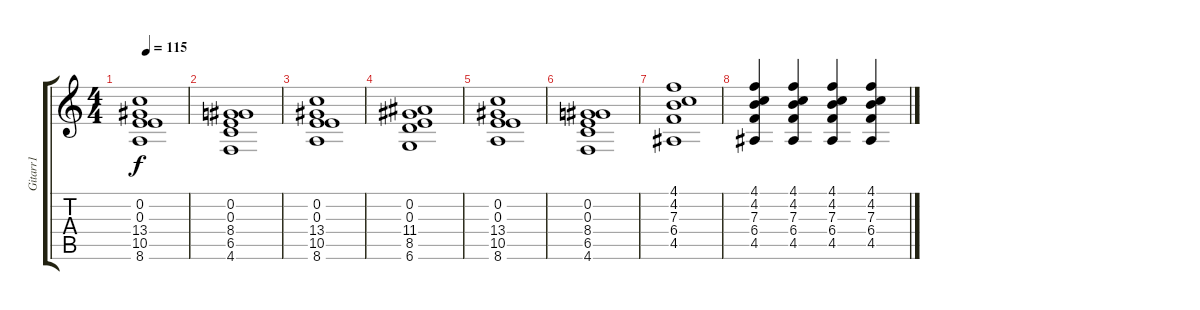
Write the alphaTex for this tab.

\track ("Gitarr1" "Gitarr1") {instrument overdrivenguitar}
\staff {score tabs}
\tuning (Db4 Ab3 E3 B2 Gb2 Db2) {hide}
\ts (4 4)
\tempo 115
\clef g2
\ks c
(0.2 0.3 13.4 10.5 8.6).1{dy f} |
(0.2 0.3 8.4 6.5 4.6).1 |
(0.2 0.3 13.4 10.5 8.6).1 |
(0.2 0.3 11.4 8.5 6.6).1 |
(0.2 0.3 13.4 10.5 8.6).1 |
(0.2 0.3 8.4 6.5 4.6).1 |
(4.1 4.2 7.3 6.4 4.5).1 |
(4.1 4.2 7.3 6.4 4.5).4 (4.1 4.2 7.3 6.4 4.5).4 (4.1 4.2 7.3 6.4 4.5).4 (4.1 4.2 7.3 6.4 4.5).4
